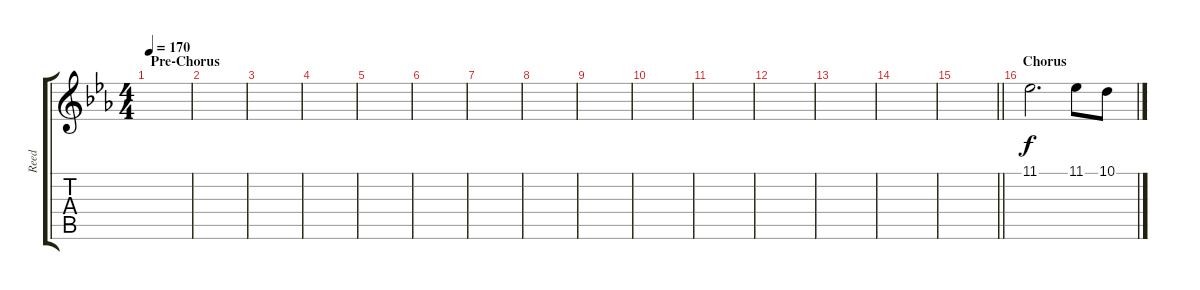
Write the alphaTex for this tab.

\track ("Reed" "Reed") {instrument tenorsax}
\staff {score tabs}
\tuning (E4 B3 G3 D3 A2 E2) {hide}
\ts (4 4)
\section ("" "Pre-Chorus")
\tempo 170
\clef g2
\ks eb
|
|
|
|
|
|
|
|
|
|
|
|
|
|
\barLineRight lightlight
|
\section ("" "Chorus")
11.1.2{d} 11.1.8 10.1.8
